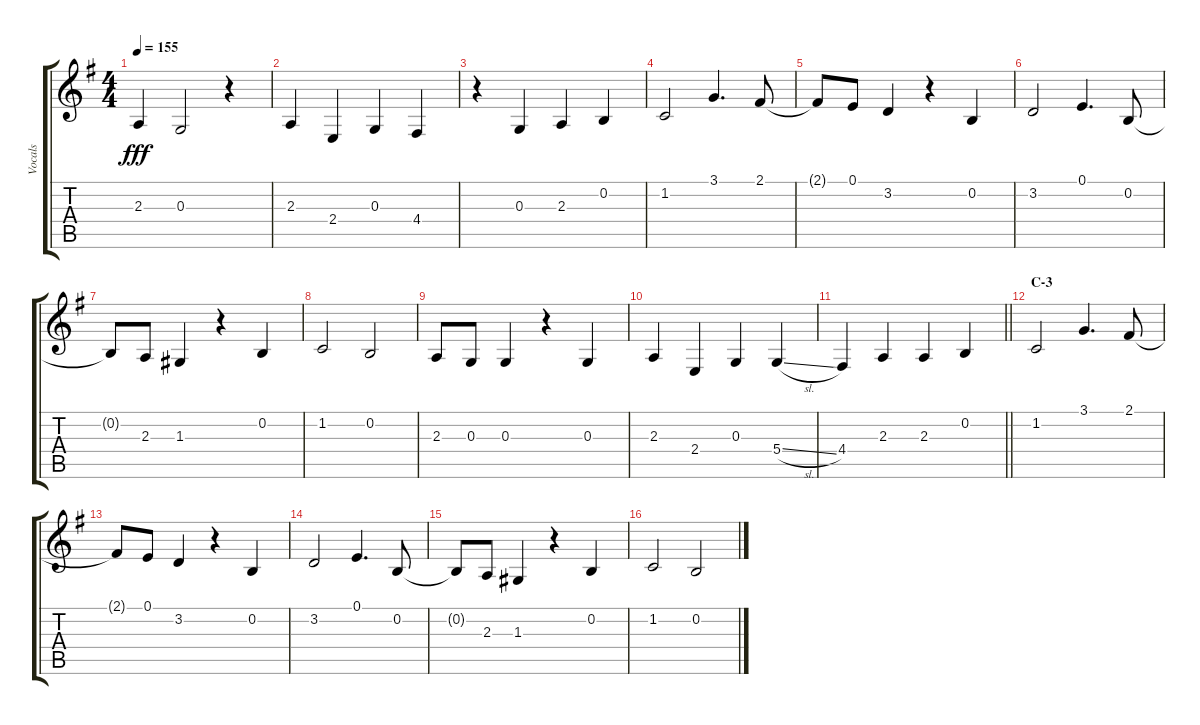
\track ("Vocals" "Vocals") {instrument voiceoohs}
\staff {score tabs}
\tuning (E4 B3 G3 D3 A2 E2) {hide}
\ts (4 4)
\tempo 155
\clef g2
\ks g
2.3.4{dy fff} 0.3.2 r.4 |
2.3.4 2.4.4 0.3.4 4.4.4 |
r.4 0.3.4 2.3.4 0.2.4 |
1.2.2 3.1.4{d} 2.1.8 |
2.1{t}.8 0.1.8 3.2.4 r.4 0.2.4 |
3.2.2 0.1.4{d} 0.2.8 |
0.2{t}.8 2.3.8 1.3.4 r.4 0.2.4 |
1.2.2 0.2.2 |
2.3.8 0.3.8 0.3.4 r.4 0.3.4 |
2.3.4 2.4.4 0.3.4 5.4{sl}.4 |
\barLineRight lightlight
4.4.4 2.3.4 2.3.4 0.2.4 |
\section ("" "C-3")
1.2.2 3.1.4{d} 2.1.8 |
2.1{t}.8 0.1.8 3.2.4 r.4 0.2.4 |
3.2.2 0.1.4{d} 0.2.8 |
0.2{t}.8 2.3.8 1.3.4 r.4 0.2.4 |
1.2.2 0.2.2
